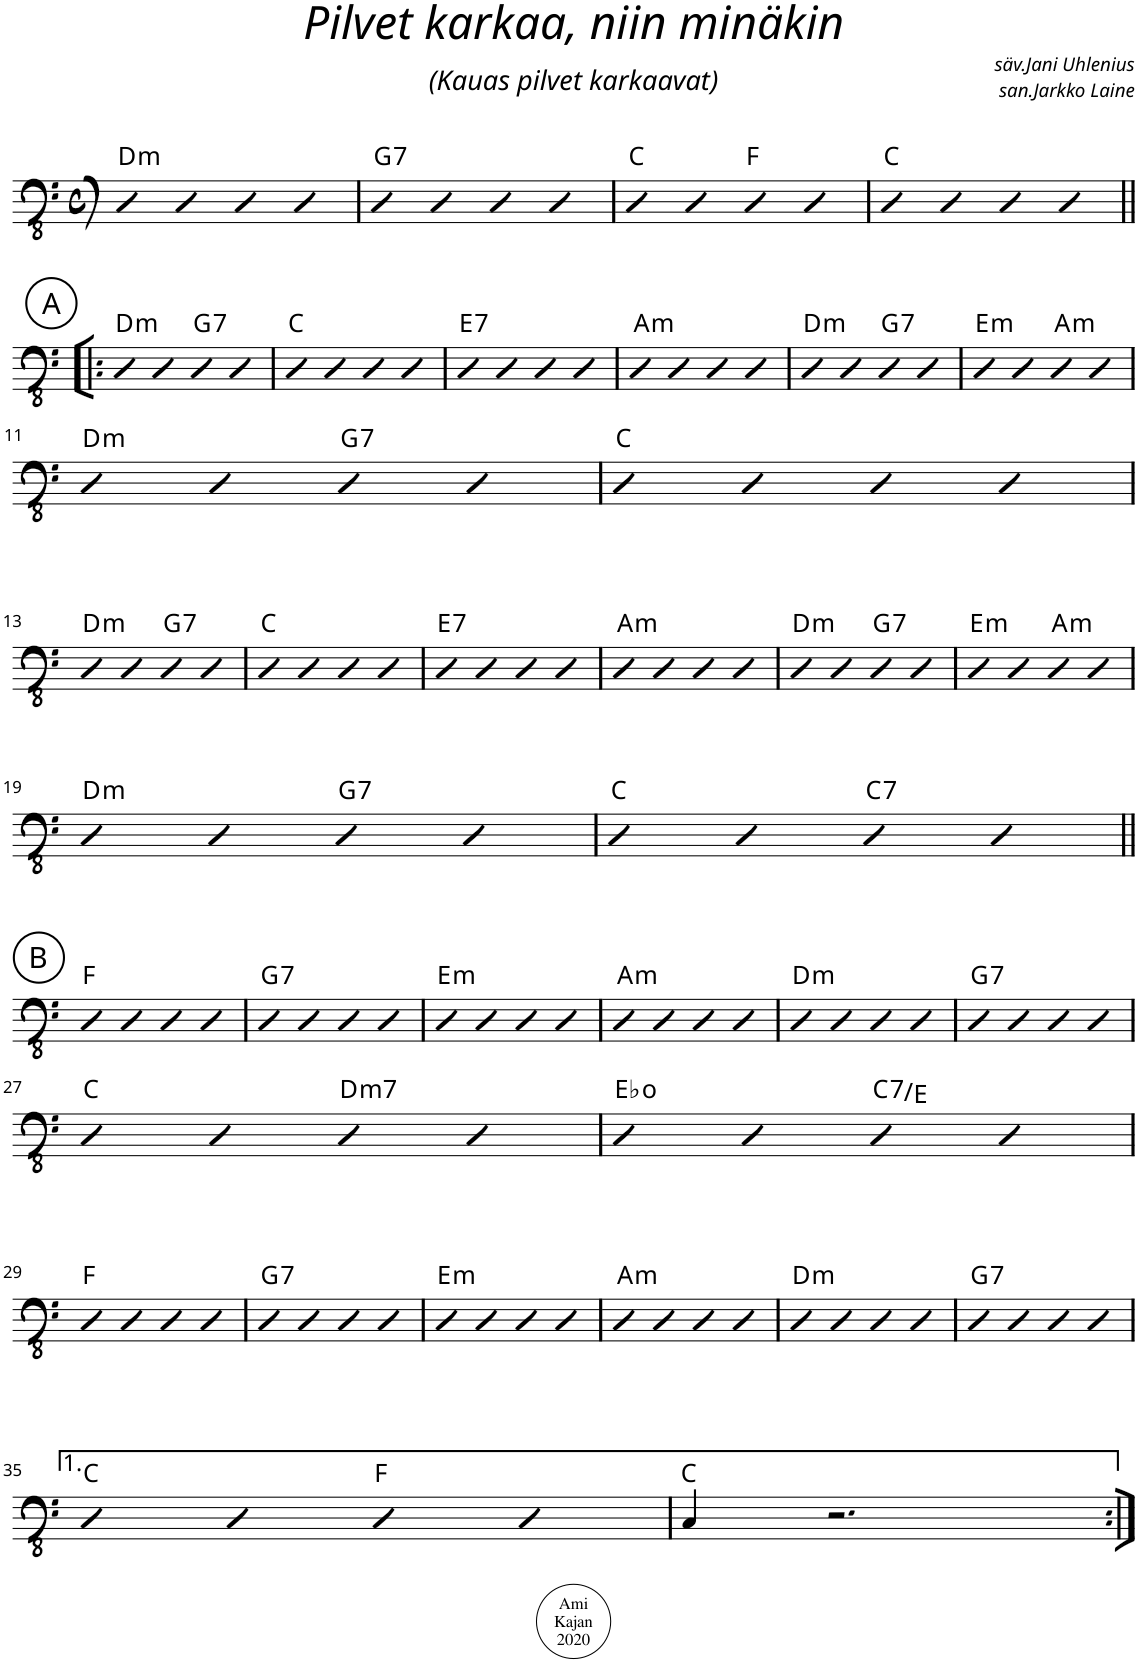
**kern	**harte
*part1	*part1
*staff1	*
*I"Acoustic Bass	*
*I'Bass	*
*clefFv4	*
*k[]	*
*M4/4	*
*met(c)	*
=1	=1
!	!LO:H:kt=m
4DD	D:min
4DD	.
4DD	.
4DD	.
=2	=2
!	!LO:H:kt=7
4DD	G:7
4DD	.
4DD	.
4DD	.
=3	=3
4DD	C:maj
4DD	.
4DD	F:maj
4DD	.
=4	=4
4DD	C:maj
4DD	.
4DD	.
4DD	.
!!LO:LB:g=z
!!LO:REH:place=s1:a:cj:enc=circle:fs=14:t=A
=5!|:	=5!|:
!	!LO:H:kt=m
4DD	D:min
4DD	.
!	!LO:H:kt=7
4DD	G:7
4DD	.
=6	=6
4DD	C:maj
4DD	.
4DD	.
4DD	.
=7	=7
!	!LO:H:kt=7
4DD	E:7
4DD	.
4DD	.
4DD	.
=8	=8
!	!LO:H:kt=m
4DD	A:min
4DD	.
4DD	.
4DD	.
=9	=9
!	!LO:H:kt=m
4DD	D:min
4DD	.
!	!LO:H:kt=7
4DD	G:7
4DD	.
=10	=10
!	!LO:H:kt=m
4DD	E:min
4DD	.
!	!LO:H:kt=m
4DD	A:min
4DD	.
!!LO:LB:g=z
=11	=11
!	!LO:H:kt=m
4DD	D:min
4DD	.
!	!LO:H:kt=7
4DD	G:7
4DD	.
=12	=12
4DD	C:maj
4DD	.
4DD	.
4DD	.
!!LO:LB:g=z
=13	=13
!	!LO:H:kt=m
4DD	D:min
4DD	.
!	!LO:H:kt=7
4DD	G:7
4DD	.
=14	=14
4DD	C:maj
4DD	.
4DD	.
4DD	.
=15	=15
!	!LO:H:kt=7
4DD	E:7
4DD	.
4DD	.
4DD	.
=16	=16
!	!LO:H:kt=m
4DD	A:min
4DD	.
4DD	.
4DD	.
=17	=17
!	!LO:H:kt=m
4DD	D:min
4DD	.
!	!LO:H:kt=7
4DD	G:7
4DD	.
=18	=18
!	!LO:H:kt=m
4DD	E:min
4DD	.
!	!LO:H:kt=m
4DD	A:min
4DD	.
!!LO:LB:g=z
=19	=19
!	!LO:H:kt=m
4DD	D:min
4DD	.
!	!LO:H:kt=7
4DD	G:7
4DD	.
=20	=20
4DD	C:maj
4DD	.
!	!LO:H:kt=7
4DD	C:7
4DD	.
!!LO:LB:g=z
!!LO:REH:place=s1:a:cj:enc=circle:fs=14:t=B
=21||	=21||
4DD	F:maj
4DD	.
4DD	.
4DD	.
=22	=22
!	!LO:H:kt=7
4DD	G:7
4DD	.
4DD	.
4DD	.
=23	=23
!	!LO:H:kt=m
4DD	E:min
4DD	.
4DD	.
4DD	.
=24	=24
!	!LO:H:kt=m
4DD	A:min
4DD	.
4DD	.
4DD	.
=25	=25
!	!LO:H:kt=m
4DD	D:min
4DD	.
4DD	.
4DD	.
=26	=26
!	!LO:H:kt=7
4DD	G:7
4DD	.
4DD	.
4DD	.
!!LO:LB:g=z
=27	=27
4DD	C:maj
4DD	.
!	!LO:H:kt=m7
4DD	D:min7
4DD	.
=28	=28
4DD	Eb:dim
4DD	.
!	!LO:H:kt=7
4DD	C:7/3
4DD	.
!!LO:LB:g=z
=29	=29
4DD	F:maj
4DD	.
4DD	.
4DD	.
=30	=30
!	!LO:H:kt=7
4DD	G:7
4DD	.
4DD	.
4DD	.
=31	=31
!	!LO:H:kt=m
4DD	E:min
4DD	.
4DD	.
4DD	.
=32	=32
!	!LO:H:kt=m
4DD	A:min
4DD	.
4DD	.
4DD	.
=33	=33
!	!LO:H:kt=m
4DD	D:min
4DD	.
4DD	.
4DD	.
=34	=34
!	!LO:H:kt=7
4DD	G:7
4DD	.
4DD	.
4DD	.
!!LO:LB:g=z
=35	=35
4DD	C:maj
4DD	.
4DD	F:maj
4DD	.
=36	=36
4CC/	C:maj
2.r	.
=:|!	=:|!
*-	*-
